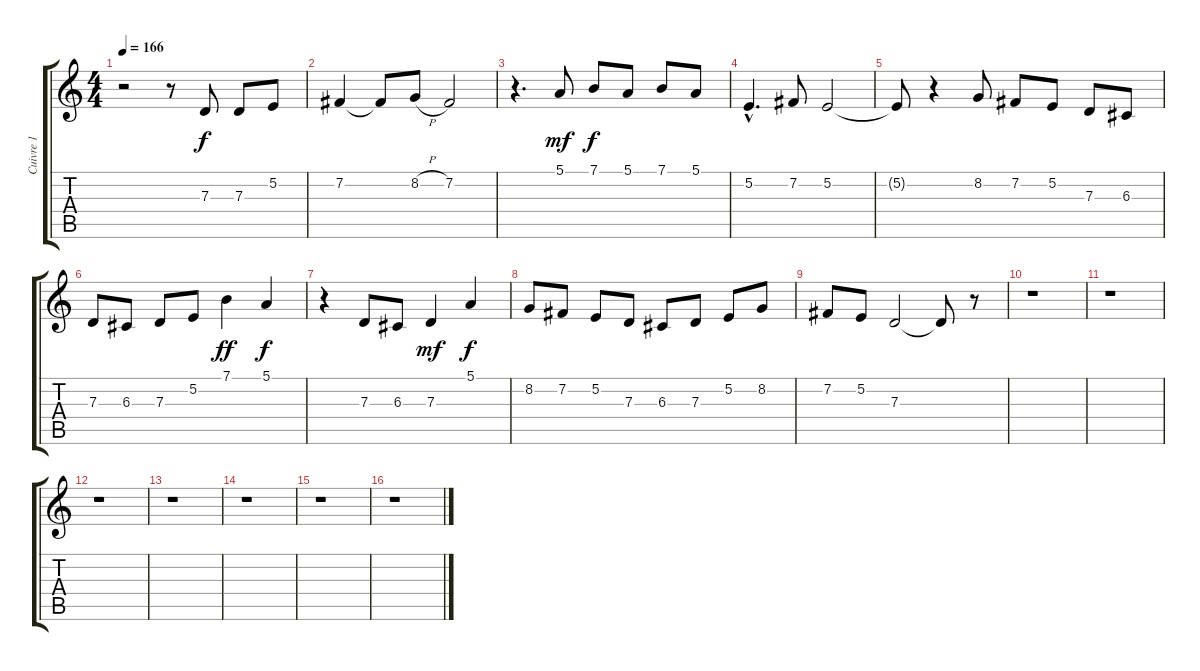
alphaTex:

\track ("Cuivre 1" "Cuivre 1") {instrument frenchhorn}
\staff {score tabs}
\tuning (E4 B3 G3 D3 A2 E2) {hide}
\ts (4 4)
\tempo 166
\clef g2
\ks c
r.2{dy f} r.8 7.3.8 7.3.8 5.2.8 |
7.2.4 7.2{t}.8 8.2{h}.8 7.2.2 |
r.4{d} 5.1.8{dy mf} 7.1.8{dy f} 5.1.8 7.1.8 5.1.8 |
5.2{hac}.4{d} 7.2.8 5.2.2 |
5.2{t}.8 r.4 8.2.8 7.2.8 5.2.8 7.3.8 6.3.8 |
7.3.8 6.3.8 7.3.8 5.2.8 7.1.4{dy ff} 5.1.4{dy f} |
r.4 7.3.8 6.3.8 7.3.4{dy mf} 5.1.4{dy f} |
8.2.8 7.2.8 5.2.8 7.3.8 6.3.8 7.3.8 5.2.8 8.2.8 |
7.2.8 5.2.8 7.3.2 7.3{t}.8 r.8 |
r.1 |
r.1 |
r.1 |
r.1 |
r.1 |
r.1 |
r.1
